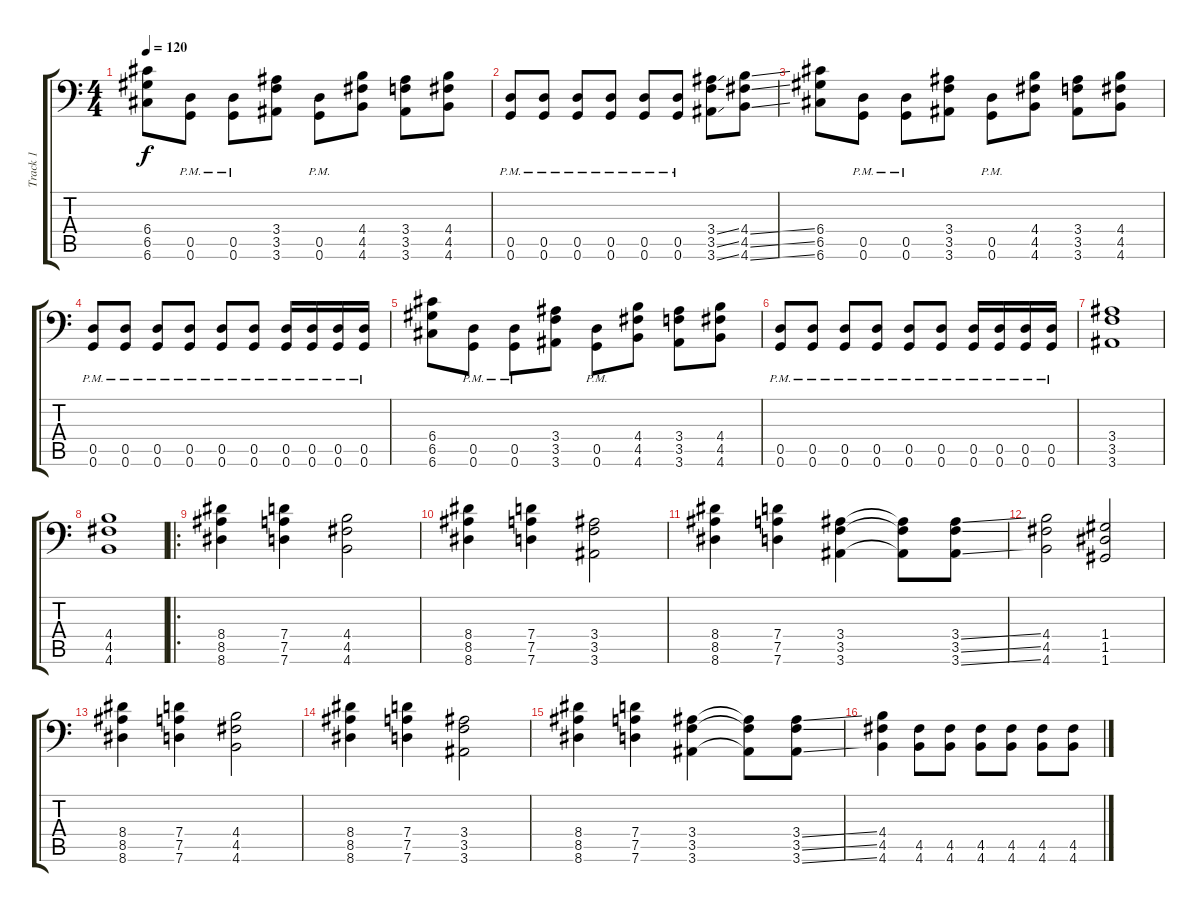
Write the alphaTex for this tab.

\track ("Track 1" "Track 1") {instrument distortionguitar}
\staff {score tabs}
\tuning (A3 E3 C3 G2 D2 G1) {hide}
\ts (4 4)
\tempo 120
\clef f4
\ks c
(6.4 6.5 6.6).8{dy f} (0.5 0.6{pm}).8 (0.5 0.6{pm}).8 (3.4 3.5 3.6).8 (0.5 0.6{pm}).8 (4.4 4.5 4.6).8 (3.4 3.5 3.6).8 (4.4 4.5 4.6).8 |
(0.5{pm} 0.6).8 (0.5{pm} 0.6).8 (0.5{pm} 0.6).8 (0.5{pm} 0.6).8 (0.5{pm} 0.6).8 (0.5{pm} 0.6).8 (3.4{ss} 3.5{ss} 3.6{ss}).8 (4.4{ss} 4.5{ss} 4.6{ss}).8 |
(6.4 6.5 6.6).8 (0.5 0.6{pm}).8 (0.5 0.6{pm}).8 (3.4 3.5 3.6).8 (0.5 0.6{pm}).8 (4.4 4.5 4.6).8 (3.4 3.5 3.6).8 (4.4 4.5 4.6).8 |
(0.5{pm} 0.6).8 (0.5{pm} 0.6).8 (0.5{pm} 0.6).8 (0.5{pm} 0.6).8 (0.5{pm} 0.6).8 (0.5{pm} 0.6).8 (0.5{pm} 0.6).16 (0.5{pm} 0.6).16 (0.5{pm} 0.6).16 (0.5{pm} 0.6).16 |
(6.4 6.5 6.6).8 (0.5 0.6{pm}).8 (0.5 0.6{pm}).8 (3.4 3.5 3.6).8 (0.5 0.6{pm}).8 (4.4 4.5 4.6).8 (3.4 3.5 3.6).8 (4.4 4.5 4.6).8 |
(0.5{pm} 0.6).8 (0.5{pm} 0.6).8 (0.5{pm} 0.6).8 (0.5{pm} 0.6).8 (0.5{pm} 0.6).8 (0.5{pm} 0.6).8 (0.5{pm} 0.6).16 (0.5{pm} 0.6).16 (0.5{pm} 0.6).16 (0.5{pm} 0.6).16 |
(3.4 3.5 3.6).1 |
(4.4 4.5 4.6).1 |
\ro
(8.4 8.5 8.6).4 (7.4 7.5 7.6).4 (4.4 4.5 4.6).2 |
(8.4 8.5 8.6).4 (7.4 7.5 7.6).4 (3.4 3.5 3.6).2 |
(8.4 8.5 8.6).4 (7.4 7.5 7.6).4 (3.4 3.5 3.6).4 (3.4{t} 3.5{t} 3.6{t}).8 (3.4{ss} 3.5{ss} 3.6{ss}).8 |
(4.4 4.5 4.6).2 (1.4 1.5 1.6).2 |
(8.4 8.5 8.6).4 (7.4 7.5 7.6).4 (4.4 4.5 4.6).2 |
(8.4 8.5 8.6).4 (7.4 7.5 7.6).4 (3.4 3.5 3.6).2 |
(8.4 8.5 8.6).4 (7.4 7.5 7.6).4 (3.4 3.5 3.6).4 (3.4{t} 3.5{t} 3.6{t}).8 (3.4{ss} 3.5{ss} 3.6{ss}).8 |
(4.4 4.5 4.6).4 (4.5 4.6).8 (4.5 4.6).8 (4.5 4.6).8 (4.5 4.6).8 (4.5 4.6).8 (4.5 4.6).8
